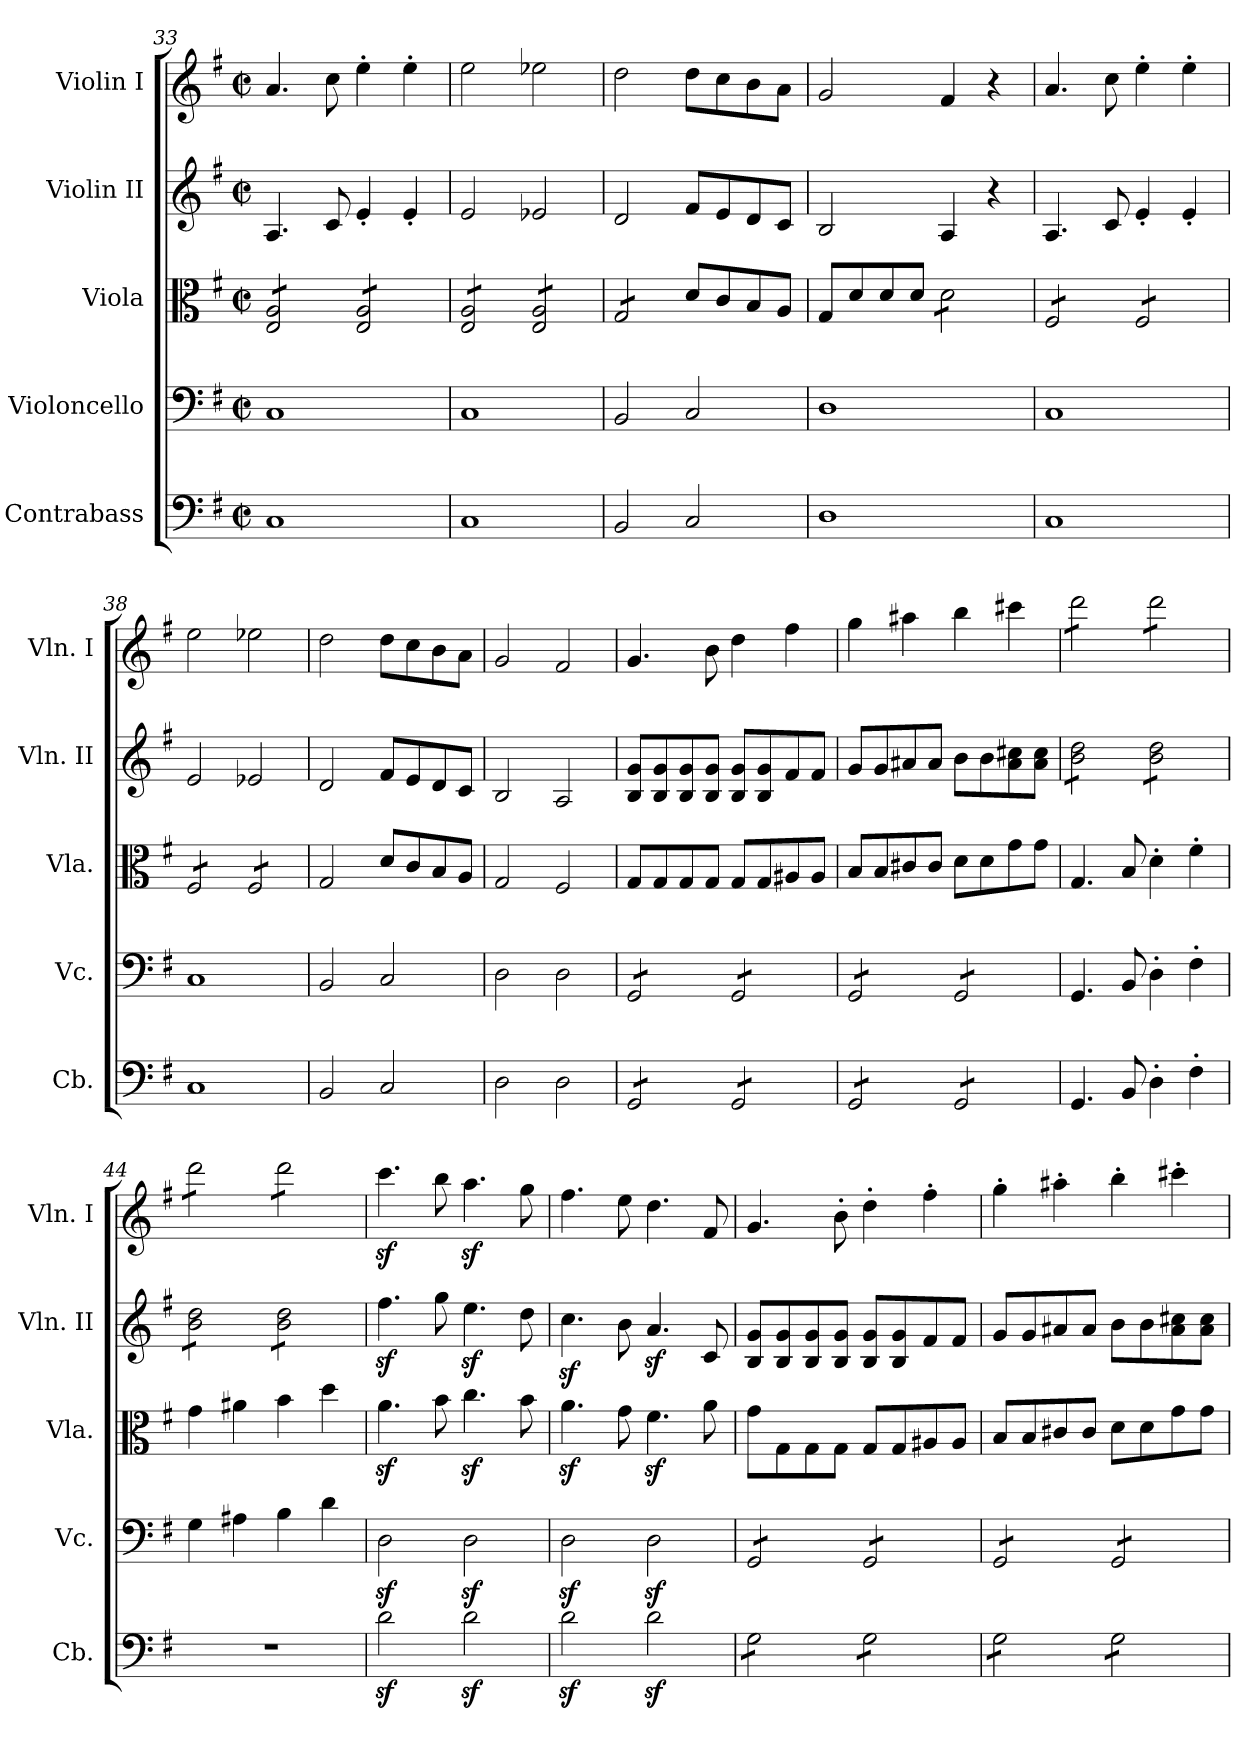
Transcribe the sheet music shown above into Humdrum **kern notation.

**kern	**kern	**kern	**kern	**kern
*part5	*part4	*part3	*part2	*part1
*staff5	*staff4	*staff3	*staff2	*staff1
*I"Contrabass	*I"Violoncello	*I"Viola	*I"Violin II	*I"Violin I
*I'Cb.	*I'Vc.	*I'Vla.	*I'Vln. II	*I'Vln. I
!!LO:LB:g=z
*clefF4	*clefF4	*clefC3	*clefG2	*clefG2
*ITrd7c12	*	*	*	*
*k[f#]	*k[f#]	*k[f#]	*k[f#]	*k[f#]
*M2/2	*M2/2	*M2/2	*M2/2	*M2/2
*met(c|)	*met(c|)	*met(c|)	*met(c|)	*met(c|)
=33	=33	=33	=33	=33
*	*	*tremolo	*	*
1CC	1C	8E/ 8A/L	4.A/	4.a/
.	.	8E/ 8A/	.	.
.	.	8E/ 8A/	.	.
.	.	8E/ 8A/J	8c/	8cc\
.	.	8E/ 8A/L	4e'/	4ee'\
.	.	8E/ 8A/	.	.
.	.	8E/ 8A/	4e'/	4ee'\
.	.	8E/ 8A/J	.	.
=34	=34	=34	=34	=34
1CC	1C	8E/ 8A/L	2e/	2ee\
.	.	8E/ 8A/	.	.
.	.	8E/ 8A/	.	.
.	.	8E/ 8A/J	.	.
.	.	8E/ 8A/L	2e-X/	2ee-X\
.	.	8E/ 8A/	.	.
.	.	8E/ 8A/	.	.
.	.	8E/ 8A/J	.	.
=35	=35	=35	=35	=35
2BBB/	2BB/	8G/L	2d/	2dd\
.	.	8G/	.	.
.	.	8G/	.	.
.	.	8G/J	.	.
*	*	*Xtremolo	*	*
2CC/	2C/	8d/L	8f#/L	8dd\L
.	.	8c/	8e/	8cc\
.	.	8B/	8d/	8b\
.	.	8A/J	8c/J	8a\J
=36	=36	=36	=36	=36
1DD	1D	8G/L	2B/	2g/
.	.	8d/	.	.
.	.	8d/	.	.
.	.	8d/J	.	.
*	*	*tremolo	*	*
.	.	8d\L	4A/	4f#/
.	.	8d\	.	.
.	.	8d\	4r	4r
.	.	8d\J	.	.
=37	=37	=37	=37	=37
1CC	1C	8F#/L	4.A/	4.a/
.	.	8F#/	.	.
.	.	8F#/	.	.
.	.	8F#/J	8c/	8cc\
.	.	8F#/L	4e'/	4ee'\
.	.	8F#/	.	.
.	.	8F#/	4e'/	4ee'\
.	.	8F#/J	.	.
=38	=38	=38	=38	=38
1CC	1C	8F#/L	2e/	2ee\
.	.	8F#/	.	.
.	.	8F#/	.	.
.	.	8F#/J	.	.
.	.	8F#/L	2e-X/	2ee-X\
.	.	8F#/	.	.
.	.	8F#/	.	.
.	.	8F#/J	.	.
*	*	*Xtremolo	*	*
=39	=39	=39	=39	=39
2BBB/	2BB/	2G/	2d/	2dd\
2CC/	2C/	8d/L	8f#/L	8dd\L
.	.	8c/	8e/	8cc\
.	.	8B/	8d/	8b\
.	.	8A/J	8c/J	8a\J
=40	=40	=40	=40	=40
2DD\	2D\	2G/	2B/	2g/
2DD\	2D\	2F#/	2A/	2f#/
!!LO:PB:g=z
=41	=41	=41	=41	=41
*tremolo	*	*	*	*
*	*tremolo	*	*	*
8GGG/L	8GG/L	8G/L	8B/ 8g/L	4.g/
8GGG/	8GG/	8G/	8B/ 8g/	.
8GGG/	8GG/	8G/	8B/ 8g/	.
8GGG/J	8GG/J	8G/J	8B/ 8g/J	8b\
8GGG/L	8GG/L	8G/L	8B/ 8g/L	4dd\
8GGG/	8GG/	8G/	8B/ 8g/	.
8GGG/	8GG/	8A#X/	8f#/	4ff#\
8GGG/J	8GG/J	8A#/J	8f#/J	.
=42	=42	=42	=42	=42
8GGG/L	8GG/L	8B/L	8g/L	4gg\
8GGG/	8GG/	8B/	8g/	.
8GGG/	8GG/	8c#X/	8a#X/	4aa#X\
8GGG/J	8GG/J	8c#/J	8a#/J	.
8GGG/L	8GG/L	8d\L	8b\L	4bb\
8GGG/	8GG/	8d\	8b\	.
8GGG/	8GG/	8g\	8a#\ 8cc#X\	4ccc#X\
8GGG/J	8GG/J	8g\J	8a#\ 8cc#\J	.
*	*Xtremolo	*	*	*
*Xtremolo	*	*	*	*
=43	=43	=43	=43	=43
*	*	*	*tremolo	*
*	*	*	*	*tremolo
4.GGG/	4.GG/	4.G/	8b\ 8dd\L	8ddd\L
.	.	.	8b\ 8dd\	8ddd\
.	.	.	8b\ 8dd\	8ddd\
8BBB/	8BB/	8B/	8b\ 8dd\J	8ddd\J
4DD'\	4D'\	4d'\	8b\ 8dd\L	8ddd\L
.	.	.	8b\ 8dd\	8ddd\
4FF#'\	4F#'\	4f#'\	8b\ 8dd\	8ddd\
.	.	.	8b\ 8dd\J	8ddd\J
=44	=44	=44	=44	=44
1r	4G\	4g\	8b\ 8dd\L	8ddd\L
.	.	.	8b\ 8dd\	8ddd\
.	4A#X\	4a#X\	8b\ 8dd\	8ddd\
.	.	.	8b\ 8dd\J	8ddd\J
.	4B\	4b\	8b\ 8dd\L	8ddd\L
.	.	.	8b\ 8dd\	8ddd\
.	4d\	4dd\	8b\ 8dd\	8ddd\
.	.	.	8b\ 8dd\J	8ddd\J
*	*	*	*	*Xtremolo
*	*	*	*Xtremolo	*
=45	=45	=45	=45	=45
2Dz<\	2Dz<\	4.az<\	4.ff#z<\	4.cccz<\
.	.	8b\	8gg\	8bb\
2Dz<\	2Dz<\	4.ccz<\	4.eez<\	4.aaz<\
.	.	8b\	8dd\	8gg\
!!LO:LB:g=z
=46	=46	=46	=46	=46
2Dz<\	2Dz<\	4.az<\	4.ccz<\	4.ff#\
.	.	8g\	8b\	8ee\
2Dz<\	2Dz<\	4.f#z<\	4.az</	4.dd\
.	.	8a\	8c/	8f#/
=47	=47	=47	=47	=47
*tremolo	*	*	*	*
*	*tremolo	*	*	*
8GG\L	8GG/L	8g\L	8B/ 8g/L	4.g/
8GG\	8GG/	8G\	8B/ 8g/	.
8GG\	8GG/	8G\	8B/ 8g/	.
8GG\J	8GG/J	8G\J	8B/ 8g/J	8b'\
8GG\L	8GG/L	8G/L	8B/ 8g/L	4dd'\
8GG\	8GG/	8G/	8B/ 8g/	.
8GG\	8GG/	8A#X/	8f#/	4ff#'\
8GG\J	8GG/J	8A#/J	8f#/J	.
=48	=48	=48	=48	=48
8GG\L	8GG/L	8B/L	8g/L	4gg'\
8GG\	8GG/	8B/	8g/	.
8GG\	8GG/	8c#X/	8a#X/	4aa#X'\
8GG\J	8GG/J	8c#/J	8a#/J	.
8GG\L	8GG/L	8d\L	8b\L	4bb'\
8GG\	8GG/	8d\	8b\	.
8GG\	8GG/	8g\	8a#\ 8cc#X\	4ccc#X'\
8GG\J	8GG/J	8g\J	8a#\ 8cc#\J	.
*	*Xtremolo	*	*	*
*Xtremolo	*	*	*	*
=	=	=	=	=
*-	*-	*-	*-	*-
